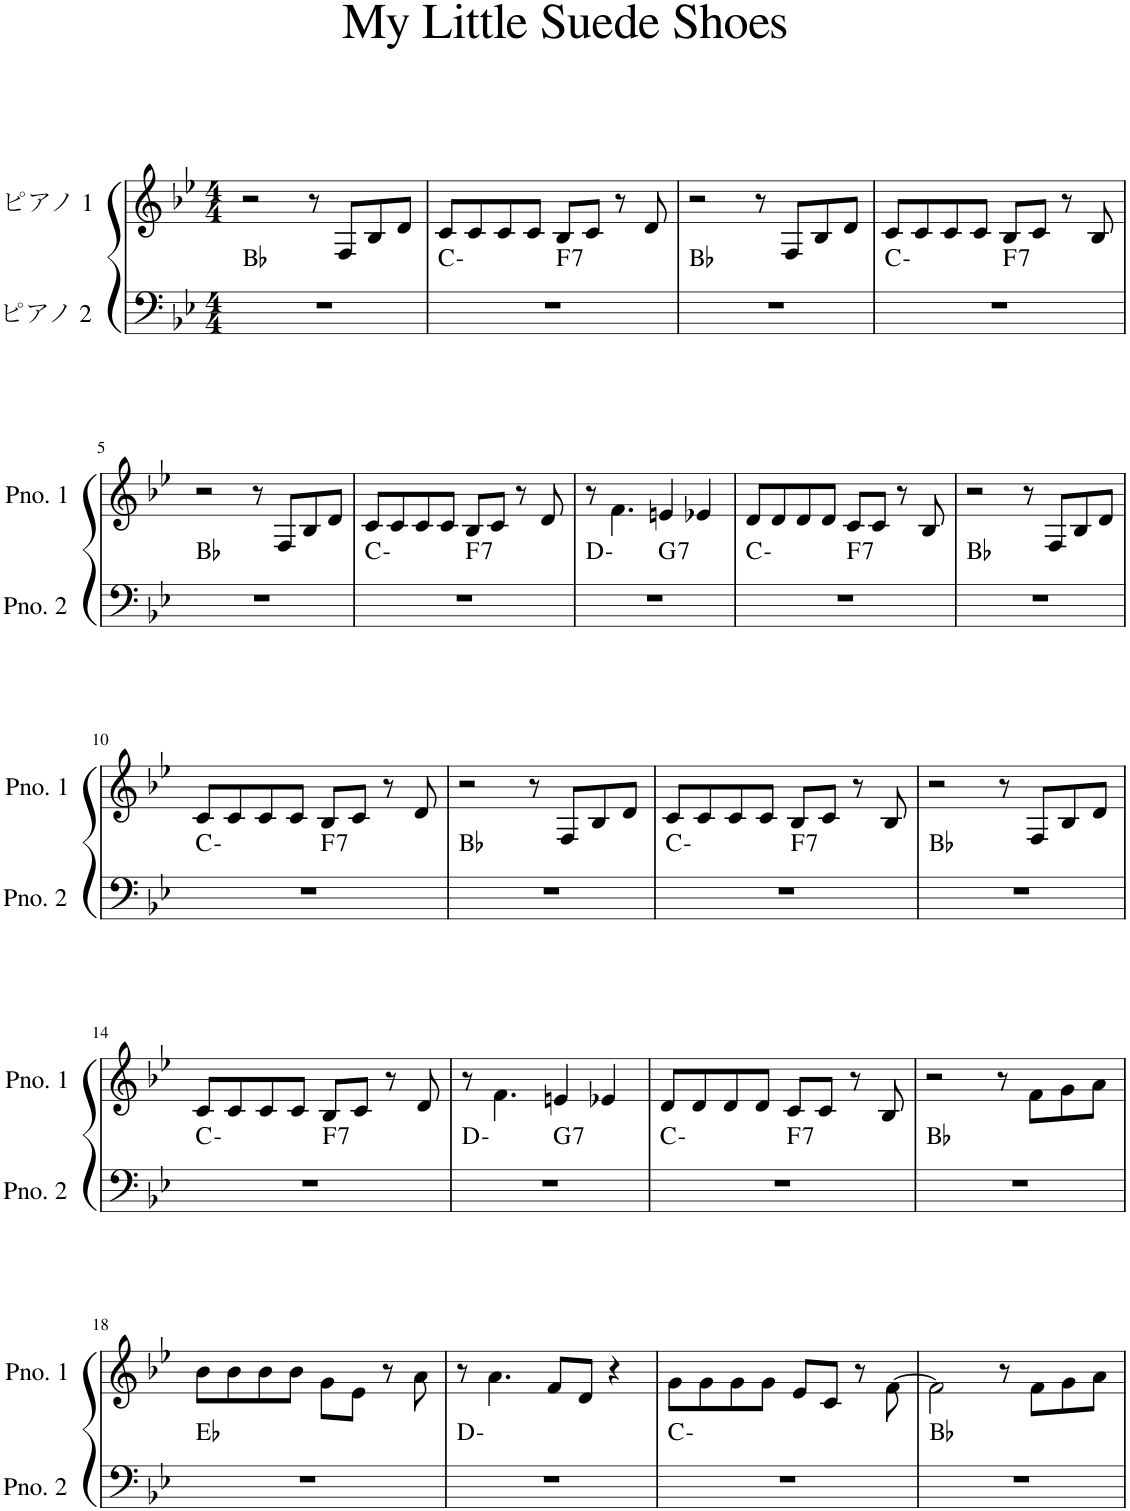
**kern	**harte	**kern
*part2	*part2	*part1
*staff2	*	*staff1
*I"ピアノ 2	*	*I"ピアノ 1
*clefF4	*	*clefG2
*k[b-e-]	*	*k[b-e-]
*M4/4	*	*M4/4
=1	=1	=1
1r	Bb:maj	2r
.	.	8r
.	.	8F/L
.	.	8B-/
.	.	8d/J
=2	=2	=2
*^	*	*
1r	2ryy	C:min	8c/L
.	.	.	8c/
.	.	.	8c/
.	.	.	8c/J
!	!	!LO:H:kt=7	!
.	2ryy	F:7	8B-/L
.	.	.	8c/J
.	.	.	8r
.	.	.	8d/
*v	*v	*	*
=3	=3	=3
1r	Bb:maj	2r
.	.	8r
.	.	8F/L
.	.	8B-/
.	.	8d/J
=4	=4	=4
*^	*	*
1r	2ryy	C:min	8c/L
.	.	.	8c/
.	.	.	8c/
.	.	.	8c/J
!	!	!LO:H:kt=7	!
.	2ryy	F:7	8B-/L
.	.	.	8c/J
.	.	.	8r
.	.	.	8B-/
*v	*v	*	*
!!LO:LB:g=z
=5	=5	=5
1r	Bb:maj	2r
.	.	8r
.	.	8F/L
.	.	8B-/
.	.	8d/J
=6	=6	=6
*^	*	*
1r	2ryy	C:min	8c/L
.	.	.	8c/
.	.	.	8c/
.	.	.	8c/J
!	!	!LO:H:kt=7	!
.	2ryy	F:7	8B-/L
.	.	.	8c/J
.	.	.	8r
.	.	.	8d/
=7	=7	=7	=7
1r	2ryy	D:min	8r
.	.	.	4.f\
!	!	!LO:H:kt=7	!
.	2ryy	G:7	4en/
.	.	.	4e-X/
=8	=8	=8	=8
1r	2ryy	C:min	8d/L
.	.	.	8d/
.	.	.	8d/
.	.	.	8d/J
!	!	!LO:H:kt=7	!
.	2ryy	F:7	8c/L
.	.	.	8c/J
.	.	.	8r
.	.	.	8B-/
*v	*v	*	*
=9	=9	=9
1r	Bb:maj	2r
.	.	8r
.	.	8F/L
.	.	8B-/
.	.	8d/J
!!LO:LB:g=z
=10	=10	=10
*^	*	*
1r	2ryy	C:min	8c/L
.	.	.	8c/
.	.	.	8c/
.	.	.	8c/J
!	!	!LO:H:kt=7	!
.	2ryy	F:7	8B-/L
.	.	.	8c/J
.	.	.	8r
.	.	.	8d/
*v	*v	*	*
=11	=11	=11
1r	Bb:maj	2r
.	.	8r
.	.	8F/L
.	.	8B-/
.	.	8d/J
=12	=12	=12
*^	*	*
1r	2ryy	C:min	8c/L
.	.	.	8c/
.	.	.	8c/
.	.	.	8c/J
!	!	!LO:H:kt=7	!
.	2ryy	F:7	8B-/L
.	.	.	8c/J
.	.	.	8r
.	.	.	8B-/
*v	*v	*	*
=13	=13	=13
1r	Bb:maj	2r
.	.	8r
.	.	8F/L
.	.	8B-/
.	.	8d/J
!!LO:LB:g=z
=14	=14	=14
*^	*	*
1r	2ryy	C:min	8c/L
.	.	.	8c/
.	.	.	8c/
.	.	.	8c/J
!	!	!LO:H:kt=7	!
.	2ryy	F:7	8B-/L
.	.	.	8c/J
.	.	.	8r
.	.	.	8d/
=15	=15	=15	=15
1r	2ryy	D:min	8r
.	.	.	4.f\
!	!	!LO:H:kt=7	!
.	2ryy	G:7	4en/
.	.	.	4e-X/
=16	=16	=16	=16
1r	2ryy	C:min	8d/L
.	.	.	8d/
.	.	.	8d/
.	.	.	8d/J
!	!	!LO:H:kt=7	!
.	2ryy	F:7	8c/L
.	.	.	8c/J
.	.	.	8r
.	.	.	8B-/
*v	*v	*	*
=17	=17	=17
1r	Bb:maj	2r
.	.	8r
.	.	8f\L
.	.	8g\
.	.	8a\J
!!LO:LB:g=z
=18	=18	=18
1r	Eb:maj	8b-\L
.	.	8b-\
.	.	8b-\
.	.	8b-\J
.	.	8g\L
.	.	8e-\J
.	.	8r
.	.	8a\
=19	=19	=19
1r	D:min	8r
.	.	4.a\
.	.	8f/L
.	.	8d/J
.	.	4r
=20	=20	=20
1r	C:min	8g\L
.	.	8g\
.	.	8g\
.	.	8g\J
.	.	8e-/L
.	.	8c/J
.	.	8r
.	.	[8f\
=21	=21	=21
1r	Bb:maj	2f\]
.	.	8r
.	.	8f\L
.	.	8g\
.	.	8a\J
=	=	=
*-	*-	*-
